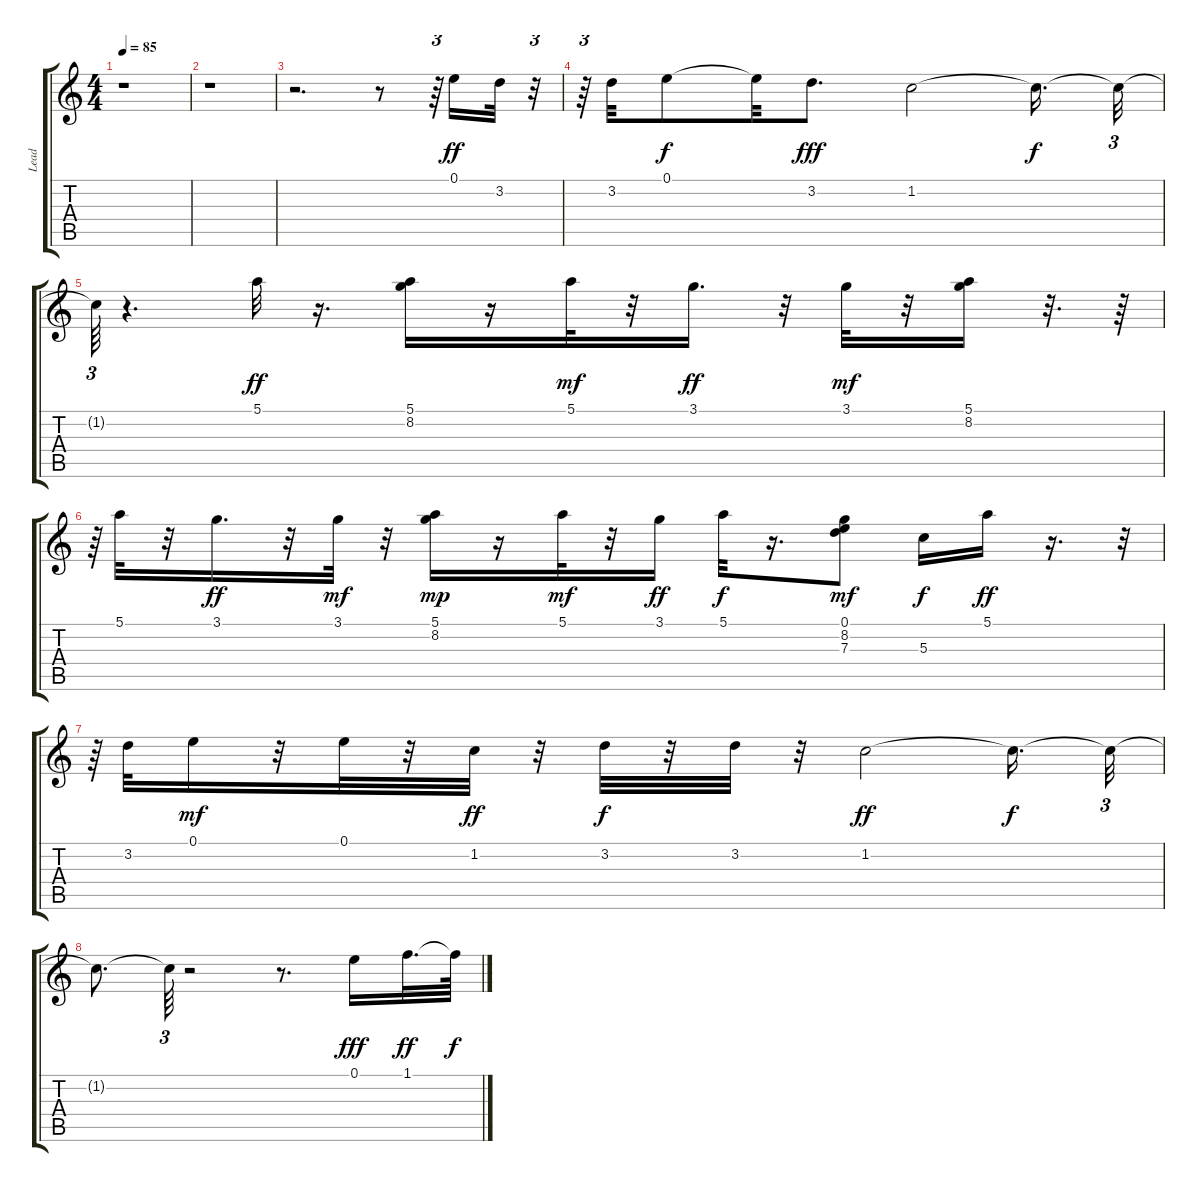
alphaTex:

\track ("Lead" "Lead") {instrument electricguitarjazz}
\staff {score tabs}
\tuning (E4 B3 G3 D3 A2 E2) {hide}
\ts (4 4)
\tempo 85
\clef g2
\ks c
r.1{dy f} |
r.1 |
r.2{d} r.8 r.64{tu (3 2)} 0.1.16{dy ff volume 12 instrument electricguitarjazz} 3.2.32 r.32{tu (3 2)} |
r.64{tu (3 2)} 3.2.32 0.1.8{dy f} 0.1{t}.32 3.2.8{d dy fff} 1.2.2 1.2{t}.16{d dy f} 1.2{t}.32{tu (3 2)} |
1.2{t}.64{tu (3 2)} r.4{d} 5.1.32{dy ff} r.16{d} (5.1 8.2).16 r.16 5.1.32{dy mf} r.32 3.1.16{d dy ff} r.32 3.1.32{dy mf} r.32 (5.1 8.2).16 r.32{d} r.64 |
r.64{tu (3 2)} 5.1.32 r.32 3.1.16{d dy ff} r.32 3.1.32{dy mf} r.32 (5.1 8.2).16{dy mp} r.16 5.1.32{dy mf} r.32 3.1.16{dy ff} 5.1.32{dy f} r.16{d} (0.1 8.2 7.3).8{dy mf} 5.3.16{dy f} 5.1.16{dy ff} r.16{d} r.32{tu (3 2)} |
r.64{tu (3 2)} 3.2.32 0.1.16{dy mf} r.32 0.1.32 r.32 1.2.32{dy ff} r.32 3.2.32{dy f} r.32 3.2.32 r.32 1.2.2{dy ff} 1.2{t}.16{d dy f} 1.2{t}.32{tu (3 2)} |
1.2{t}.8{d} 1.2{t}.64{tu (3 2)} r.2 r.8{d} 0.1.16{dy fff} 1.1.32{d dy ff} 1.1{t}.64{dy f}
